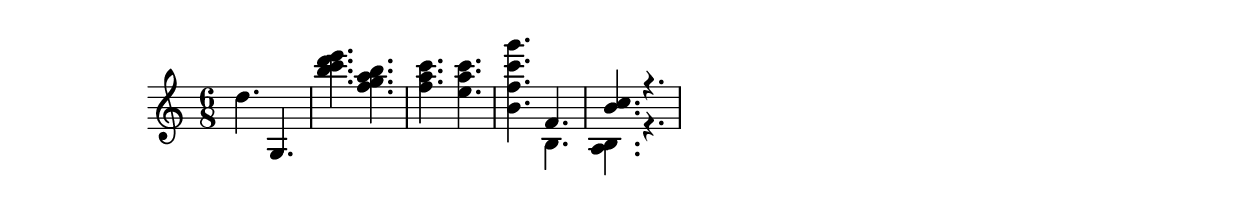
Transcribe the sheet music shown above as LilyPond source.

\version "1.9.8" \header{


    texidoc=" Noteheads can have dots, and rests
can too.  Augmentation dots should never be printed on a staff line,
but rather be shifted vertically. They should go up, but in case of
multiple parts, the down stems have down shifted dots.  In case of
chords, all dots should be in a column.  The dots go along as rests
are shifted to avoid collisions.

The priorities, are (ranked in importance):

@itemize @bullet
@item keeping dots off staff lines
@item keeping dots close to their  note heads
@item moving dots in the direction specified by the voice
@item moving dots up
@end itemize

"
}



\score { 
  \context Voice \notes\relative c'' {
    \time 6/8
	d4. g,,
    \stemDown
    <b'' c d e>4.  <f g a b>
    <f a c> <e a c> <b f' c' g'>
	
	
    <<
	{ f  <b c> r4.  }\\
	{ b, <a b> r4. }
    >>
	
	
  }
  \paper { }  
  \midi { }
}

